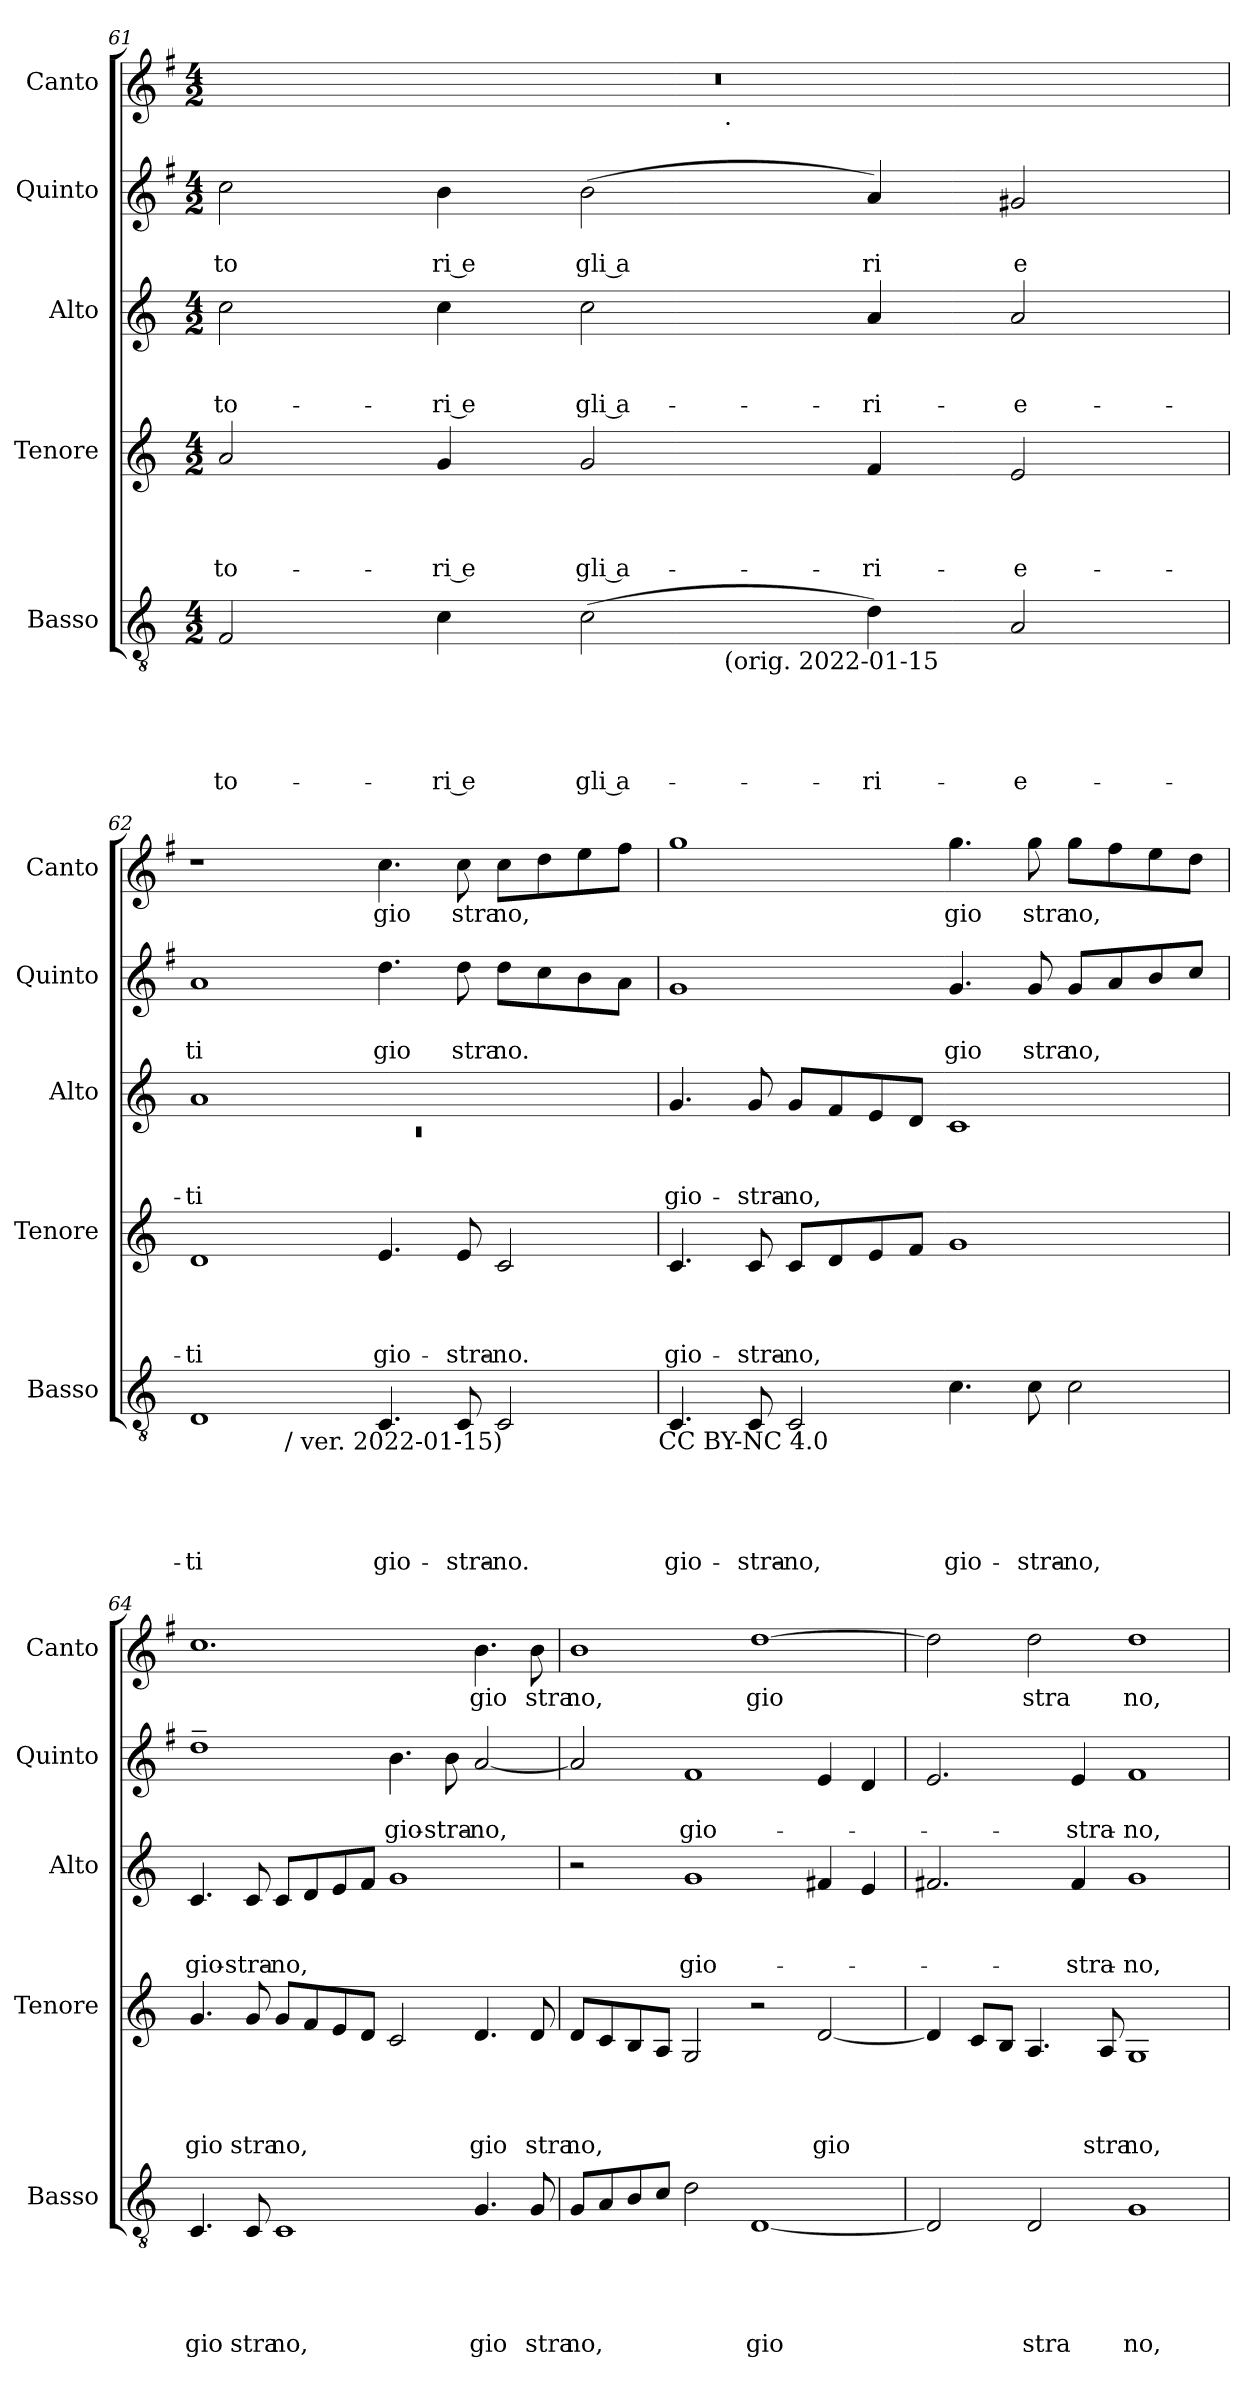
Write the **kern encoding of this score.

**kern	**text	**text	**text	**text	**text	**kern	**text	**text	**text	**text	**kern	**text	**text	**text	**kern	**text	**text	**kern	**text
*part5	*part5	*part5	*part5	*part5	*part5	*part4	*part4	*part4	*part4	*part4	*part3	*part3	*part3	*part3	*part2	*part2	*part2	*part1	*part1
*staff5	*staff5	*staff5	*staff5	*staff5	*staff5	*staff4	*staff4	*staff4	*staff4	*staff4	*staff3	*staff3	*staff3	*staff3	*staff2	*staff2	*staff2	*staff1	*staff1
*I"Basso	*	*	*	*	*	*I"Tenore	*	*	*	*	*I"Alto	*	*	*	*I"Quinto	*	*	*I"Canto	*
*I'Basso	*	*	*	*	*	*I'Tenore	*	*	*	*	*I'Alto	*	*	*	*I'Quinto	*	*	*I'Canto	*
*clefGv2	*	*	*	*	*	*clefG2	*	*	*	*	*clefG2	*	*	*	*clefG2	*	*	*clefG2	*
*	*	*	*	*	*	*	*	*	*	*	*	*	*	*	*ITrd-3c-5	*	*	*ITrd-3c-5	*
*k[]	*	*	*	*	*	*k[]	*	*	*	*	*k[]	*	*	*	*k[]	*	*	*k[]	*
*C:	*	*	*	*	*	*C:	*	*	*	*	*C:	*	*	*	*C:	*	*	*C:	*
*M4/2	*	*	*	*	*	*M4/2	*	*	*	*	*M4/2	*	*	*	*M4/2	*	*	*M4/2	*
=61	=61	=61	=61	=61	=61	=61	=61	=61	=61	=61	=61	=61	=61	=61	=61	=61	=61	=61	=61
!	!	!	!	!	!LO:LY:b	!	!	!	!	!LO:LY:b	!	!	!	!LO:LY:b	!	!	!LO:LY:b	!	!
*^	*	*	*	*	*	*	*	*	*	*	*	*	*	*	*	*	*	*^	*
2F/	1ryy	.	.	.	.	to-	2a/	.	.	.	to-	2cc\	.	.	to-	2ff\	.	to	0r	1ryy	.
!	!	!	!	!	!	!LO:LY:b:rj	!	!	!	!	!LO:LY:b:rj	!	!	!	!LO:LY:b:rj	!	!	!LO:LY:b:rj	!	!	!
4c\	.	.	.	.	.	-ri e	4g/	.	.	.	-ri e	4cc\	.	.	-ri e	4ee\	.	ri e	.	.	.
!	!	!	!	!	!	!LO:LY:b:rj	!	!	!	!	!LO:LY:b:rj	!	!	!	!LO:LY:b:rj	!	!	!LO:LY:b:rj	!	!	!
(<2c\	.	.	.	.	.	gli a-	2g/	.	.	.	gli a-	2cc\	.	.	gli a-	(<2ee\	.	gli a	.	.	.
!	!	!	!	!	!	!	!	!	!	!	!	!	!	!	!	!	!	!	!	!LO:TX:b:t=.	!
!	!LO:TX:b:t=(orig. 2022-01-15	!	!	!	!	!	!	!	!	!	!	!	!	!	!	!	!	!	!	!	!
.	1ryy	.	.	.	.	.	.	.	.	.	.	.	.	.	.	.	.	.	.	1ryy	.
!	!	!	!	!	!	!LO:LY:b	!	!	!	!	!LO:LY:b	!	!	!	!LO:LY:b	!	!	!LO:LY:b	!	!	!
4d\)	.	.	.	.	.	-ri-	4f/	.	.	.	-ri-	4a/	.	.	-ri-	4dd/)	.	ri	.	.	.
!	!	!	!	!	!	!LO:LY:b	!	!	!	!	!LO:LY:b	!	!	!	!LO:LY:b	!	!	!LO:LY:b	!	!	!
2A/	.	.	.	.	.	-e-	2e/	.	.	.	-e-	2a/	.	.	-e-	2cc#X/	.	e	.	.	.
=62	=62	=62	=62	=62	=62	=62	=62	=62	=62	=62	=62	=62	=62	=62	=62	=62	=62	=62	=62	=62	=62
*	*	*	*	*	*	*	*	*	*	*	*	*^	*	*	*	*	*	*	*	*	*
!	!	!	!	!	!	!LO:LY:b	!	!	!	!	!LO:LY:b	!	!LO:N:vis=1	!	!	!LO:LY:b	!	!	!LO:LY:b	!	!	!
*	*	*	*	*	*	*	*	*	*	*	*	*	*	*	*	*	*	*	*	*v	*v	*
1D	2ryy	.	.	.	.	-ti	1d	.	.	.	-ti	1a	0rc	.	.	-ti	1dd	.	ti	1r	.
!	!LO:TX:b:t=/ ver. 2022-01-15)	!	!	!	!	!	!	!	!	!	!	!	!	!	!	!	!	!	!	!	!
.	1.ryy	.	.	.	.	.	.	.	.	.	.	.	.	.	.	.	.	.	.	.	.
!	!	!	!	!	!	!LO:LY:b	!	!	!	!	!LO:LY:b	!	!	!	!	!	!	!	!LO:LY:b	!	!LO:LY:b
4.C/	.	.	.	.	.	gio-	4.e/	.	.	.	gio-	1ryy	.	.	.	.	4.gg\	.	gio	4.ff\	gio
!	!	!	!	!	!	!LO:LY:b	!	!	!	!	!LO:LY:b	!	!	!	!	!	!	!	!LO:LY:b	!	!LO:LY:b
8C/	.	.	.	.	.	-stra-	8e/	.	.	.	-stra-	.	.	.	.	.	8gg\	.	stra	8ff\	stra
!	!	!	!	!	!	!LO:LY:b	!	!	!	!	!LO:LY:b	!	!	!	!	!	!	!	!LO:LY:b	!	!LO:LY:b
2C/	.	.	.	.	.	-no.	2c/	.	.	.	-no.	.	.	.	.	.	8gg\L	.	no.	8ff\L	no,
.	.	.	.	.	.	.	.	.	.	.	.	.	.	.	.	.	8ff\	.	.	8gg\	.
.	.	.	.	.	.	.	.	.	.	.	.	.	.	.	.	.	8ee\	.	.	8aa\	.
.	.	.	.	.	.	.	.	.	.	.	.	.	.	.	.	.	8dd\J	.	.	8bb\J	.
*	*	*	*	*	*	*	*	*	*	*	*	*v	*v	*	*	*	*	*	*	*	*
!LO:TX:b:t=CC BY-NC 4.0	!	!	!	!	!	!	!	!	!	!	!	!	!	!	!	!	!	!	!	!
=63	=63	=63	=63	=63	=63	=63	=63	=63	=63	=63	=63	=63	=63	=63	=63	=63	=63	=63	=63	=63
!	!	!	!	!	!	!LO:LY:b	!	!	!	!	!LO:LY:b	!	!	!	!LO:LY:b	!	!	!	!	!
*v	*v	*	*	*	*	*	*	*	*	*	*	*	*	*	*	*	*	*	*	*
4.C/	.	.	.	.	gio-	4.c/	.	.	.	gio-	4.g/	.	.	gio-	1cc	.	.	1ccc	.
!	!	!	!	!	!LO:LY:b	!	!	!	!	!LO:LY:b	!	!	!	!LO:LY:b	!	!	!	!	!
8C/	.	.	.	.	-stra-	8c/	.	.	.	-stra-	8g/	.	.	-stra-	.	.	.	.	.
!	!	!	!	!	!LO:LY:b	!	!	!	!	!LO:LY:b	!	!	!	!LO:LY:b	!	!	!	!	!
2C/	.	.	.	.	-no,	8c/L	.	.	.	-no,	8g/L	.	.	-no,	.	.	.	.	.
.	.	.	.	.	.	8d/	.	.	.	.	8f/	.	.	.	.	.	.	.	.
.	.	.	.	.	.	8e/	.	.	.	.	8e/	.	.	.	.	.	.	.	.
.	.	.	.	.	.	8f/J	.	.	.	.	8d/J	.	.	.	.	.	.	.	.
!	!	!	!	!	!LO:LY:b	!	!	!	!	!	!	!	!	!	!	!	!LO:LY:b	!	!LO:LY:b
4.c\	.	.	.	.	gio-	1g	.	.	.	.	1c	.	.	.	4.cc/	.	gio	4.ccc\	gio
!	!	!	!	!	!LO:LY:b	!	!	!	!	!	!	!	!	!	!	!	!LO:LY:b	!	!LO:LY:b
8c\	.	.	.	.	-stra-	.	.	.	.	.	.	.	.	.	8cc/	.	stra	8ccc\	stra
!	!	!	!	!	!LO:LY:b	!	!	!	!	!	!	!	!	!	!	!	!LO:LY:b	!	!LO:LY:b
2c\	.	.	.	.	-no,	.	.	.	.	.	.	.	.	.	8cc/L	.	no,	8ccc\L	no,
.	.	.	.	.	.	.	.	.	.	.	.	.	.	.	8dd/	.	.	8bb\	.
.	.	.	.	.	.	.	.	.	.	.	.	.	.	.	8ee/	.	.	8aa\	.
.	.	.	.	.	.	.	.	.	.	.	.	.	.	.	8ff/J	.	.	8gg\J	.
!!LO:PB:g=z
=64	=64	=64	=64	=64	=64	=64	=64	=64	=64	=64	=64	=64	=64	=64	=64	=64	=64	=64	=64
!	!	!	!	!	!LO:LY:b	!	!	!	!	!LO:LY:b	!	!	!	!LO:LY:b	!	!	!	!	!
4.C/	.	.	.	.	gio	4.g/	.	.	.	gio	4.c/	.	.	gio-	1gg~>	.	.	1.ff	.
!	!	!	!	!	!LO:LY:b	!	!	!	!	!LO:LY:b	!	!	!	!LO:LY:b	!	!	!	!	!
8C/	.	.	.	.	stra	8g/	.	.	.	stra	8c/	.	.	-stra-	.	.	.	.	.
!	!	!	!	!	!LO:LY:b	!	!	!	!	!LO:LY:b	!	!	!	!LO:LY:b	!	!	!	!	!
1C	.	.	.	.	no,	8g/L	.	.	.	no,	8c/L	.	.	-no,	.	.	.	.	.
.	.	.	.	.	.	8f/	.	.	.	.	8d/	.	.	.	.	.	.	.	.
.	.	.	.	.	.	8e/	.	.	.	.	8e/	.	.	.	.	.	.	.	.
.	.	.	.	.	.	8d/J	.	.	.	.	8f/J	.	.	.	.	.	.	.	.
!	!	!	!	!	!	!	!	!	!	!	!	!	!	!	!	!	!LO:LY:b	!	!
.	.	.	.	.	.	2c/	.	.	.	.	1g	.	.	.	4.ee\	.	gio-	.	.
!	!	!	!	!	!	!	!	!	!	!	!	!	!	!	!	!	!LO:LY:b	!	!
.	.	.	.	.	.	.	.	.	.	.	.	.	.	.	8ee\	.	-stra-	.	.
!	!	!	!	!	!LO:LY:b	!	!	!	!	!LO:LY:b	!	!	!	!	!	!	!LO:LY:b	!	!LO:LY:b
4.G/	.	.	.	.	gio	4.d/	.	.	.	gio	.	.	.	.	[>2dd/	.	-no,	4.ee\	gio
!	!	!	!	!	!LO:LY:b	!	!	!	!	!LO:LY:b	!	!	!	!	!	!	!	!	!LO:LY:b
8G/	.	.	.	.	stra	8d/	.	.	.	stra	.	.	.	.	.	.	.	8ee\	stra
=65	=65	=65	=65	=65	=65	=65	=65	=65	=65	=65	=65	=65	=65	=65	=65	=65	=65	=65	=65
!	!	!	!	!	!LO:LY:b	!	!	!	!	!LO:LY:b	!	!	!	!	!	!	!	!	!LO:LY:b
8G/L	.	.	.	.	no,	8d/L	.	.	.	no,	2r	.	.	.	2dd/]	.	.	1ee	no,
8A/	.	.	.	.	.	8c/	.	.	.	.	.	.	.	.	.	.	.	.	.
8B/	.	.	.	.	.	8B/	.	.	.	.	.	.	.	.	.	.	.	.	.
8c/J	.	.	.	.	.	8A/J	.	.	.	.	.	.	.	.	.	.	.	.	.
!	!	!	!	!	!	!	!	!	!	!	!	!	!	!LO:LY:b	!	!	!LO:LY:b	!	!
2d\	.	.	.	.	.	2G/	.	.	.	.	1g	.	.	gio-	1b	.	gio-	.	.
!	!	!	!	!	!LO:LY:b	!	!	!	!	!	!	!	!	!	!	!	!	!	!LO:LY:b
[<1D	.	.	.	.	gio	2r	.	.	.	.	.	.	.	.	.	.	.	[>1gg	gio
!	!	!	!	!	!	!	!	!	!	!LO:LY:b	!	!	!	!	!	!	!	!	!
.	.	.	.	.	.	[<2d/	.	.	.	gio	4f#X/	.	.	.	4a/	.	.	.	.
.	.	.	.	.	.	.	.	.	.	.	4e/	.	.	.	4g/	.	.	.	.
=66	=66	=66	=66	=66	=66	=66	=66	=66	=66	=66	=66	=66	=66	=66	=66	=66	=66	=66	=66
2D/]	.	.	.	.	.	4d/]	.	.	.	.	2.f#X/	.	.	.	2.a/	.	.	2gg\]	.
.	.	.	.	.	.	8c/L	.	.	.	.	.	.	.	.	.	.	.	.	.
.	.	.	.	.	.	8B/J	.	.	.	.	.	.	.	.	.	.	.	.	.
!	!	!	!	!	!LO:LY:b	!	!	!	!	!	!	!	!	!	!	!	!	!	!LO:LY:b
2D/	.	.	.	.	stra	4.A/	.	.	.	.	.	.	.	.	.	.	.	2gg\	stra
!	!	!	!	!	!	!	!	!	!	!	!	!	!	!LO:LY:b	!	!	!LO:LY:b	!	!
.	.	.	.	.	.	.	.	.	.	.	4f#/	.	.	-stra-	4a/	.	-stra-	.	.
!	!	!	!	!	!	!	!	!	!	!LO:LY:b	!	!	!	!	!	!	!	!	!
.	.	.	.	.	.	8A/	.	.	.	stra	.	.	.	.	.	.	.	.	.
!	!	!	!	!	!LO:LY:b	!	!	!	!	!LO:LY:b	!	!	!	!LO:LY:b	!	!	!LO:LY:b	!	!LO:LY:b
1G	.	.	.	.	no,	1G	.	.	.	no,	1g	.	.	-no,	1b	.	-no,	1gg	no,
=	=	=	=	=	=	=	=	=	=	=	=	=	=	=	=	=	=	=	=
*-	*-	*-	*-	*-	*-	*-	*-	*-	*-	*-	*-	*-	*-	*-	*-	*-	*-	*-	*-
